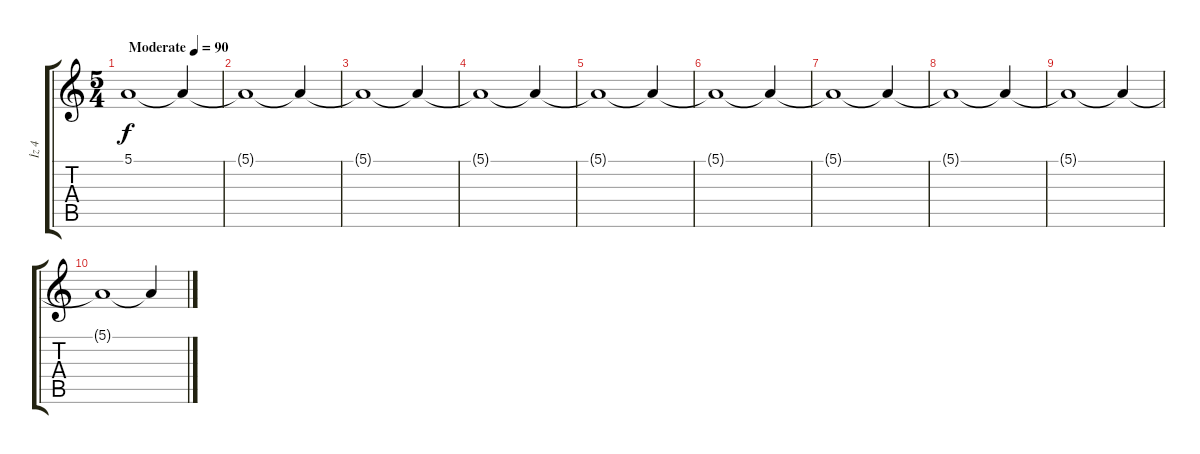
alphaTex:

\track ("İz 4" "İz 4") {instrument stringensemble1}
\staff {score tabs}
\tuning (E4 B3 G3 D3 A2 E2) {hide}
\ts (5 4)
\tempo (90 "Moderate")
\clef g2
\ks c
5.1.1{dy f volume 8 instrument stringensemble1} 5.1{t}.4 |
5.1{t}.1 5.1{t}.4 |
5.1{t}.1 5.1{t}.4 |
5.1{t}.1 5.1{t}.4 |
5.1{t}.1 5.1{t}.4 |
5.1{t}.1 5.1{t}.4 |
5.1{t}.1 5.1{t}.4 |
5.1{t}.1 5.1{t}.4 |
5.1{t}.1 5.1{t}.4 |
5.1{t}.1 5.1{t}.4
